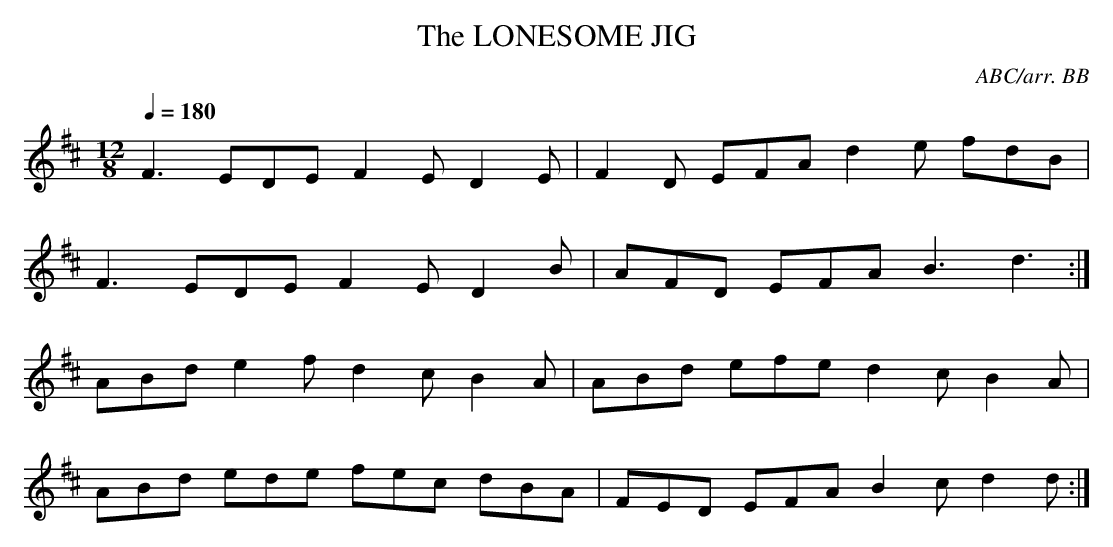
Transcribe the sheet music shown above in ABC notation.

X:1
T:LONESOME JIG, The
C:ABC/arr. BB
Q:1/4=180
L:1/8
M:12/8
K:D
F3 EDE F2E D2E|F2D EFA d2e fdB|
F3 EDE F2E D2B|AFD EFA B3 d3 :|
ABd e2f d2c B2A|ABd efe d2c B2A|
ABd ede fec dBA|FED EFA B2c d2d :|
